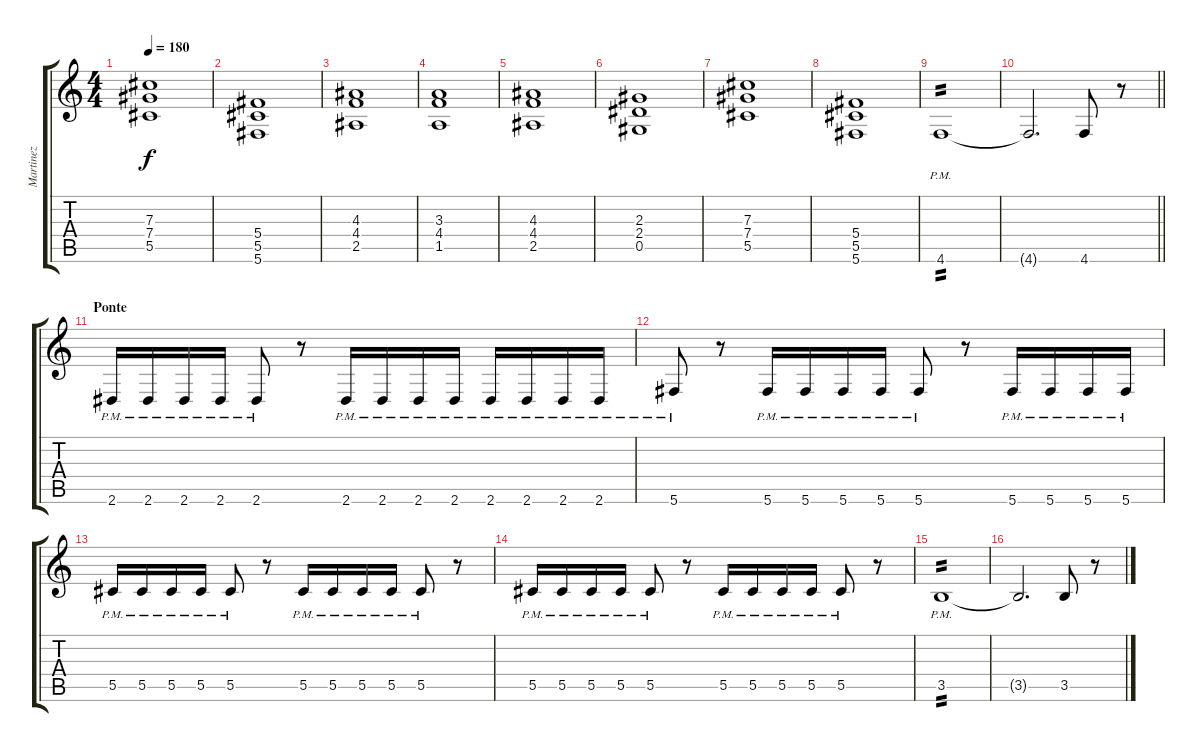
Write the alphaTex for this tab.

\track ("Martinez" "Martinez") {instrument distortionguitar}
\staff {score tabs}
\tuning (Eb4 Bb3 Gb3 Db3 Ab2 Db2) {hide}
\ts (4 4)
\tempo 180
\clef g2
\ks c
(7.3 7.4 5.5).1{dy f} |
(5.4 5.5 5.6).1 |
(4.3 4.4 2.5).1 |
(3.3 4.4 1.5).1 |
(4.3 4.4 2.5).1 |
(2.3 2.4 0.5).1 |
(7.3 7.4 5.5).1 |
(5.4 5.5 5.6).1 |
4.6{pm}.1{tp 2} |
\barLineRight lightlight
4.6{t}.2{d} 4.6.8 r.8 |
\section ("" "Ponte")
2.6{pm}.16 2.6{pm}.16 2.6{pm}.16 2.6{pm}.16 2.6{pm}.8 r.8 2.6{pm}.16 2.6{pm}.16 2.6{pm}.16 2.6{pm}.16 2.6{pm}.16 2.6{pm}.16 2.6{pm}.16 2.6{pm}.16 |
5.6{pm}.8 r.8 5.6{pm}.16 5.6{pm}.16 5.6{pm}.16 5.6{pm}.16 5.6{pm}.8 r.8 5.6{pm}.16 5.6{pm}.16 5.6{pm}.16 5.6{pm}.16 |
5.5{pm}.16 5.5{pm}.16 5.5{pm}.16 5.5{pm}.16 5.5{pm}.8 r.8 5.5{pm}.16 5.5{pm}.16 5.5{pm}.16 5.5{pm}.16 5.5{pm}.8 r.8 |
5.5{pm}.16 5.5{pm}.16 5.5{pm}.16 5.5{pm}.16 5.5{pm}.8 r.8 5.5{pm}.16 5.5{pm}.16 5.5{pm}.16 5.5{pm}.16 5.5{pm}.8 r.8 |
3.5{pm}.1{tp 2} |
3.5{t}.2{d} 3.5.8 r.8
